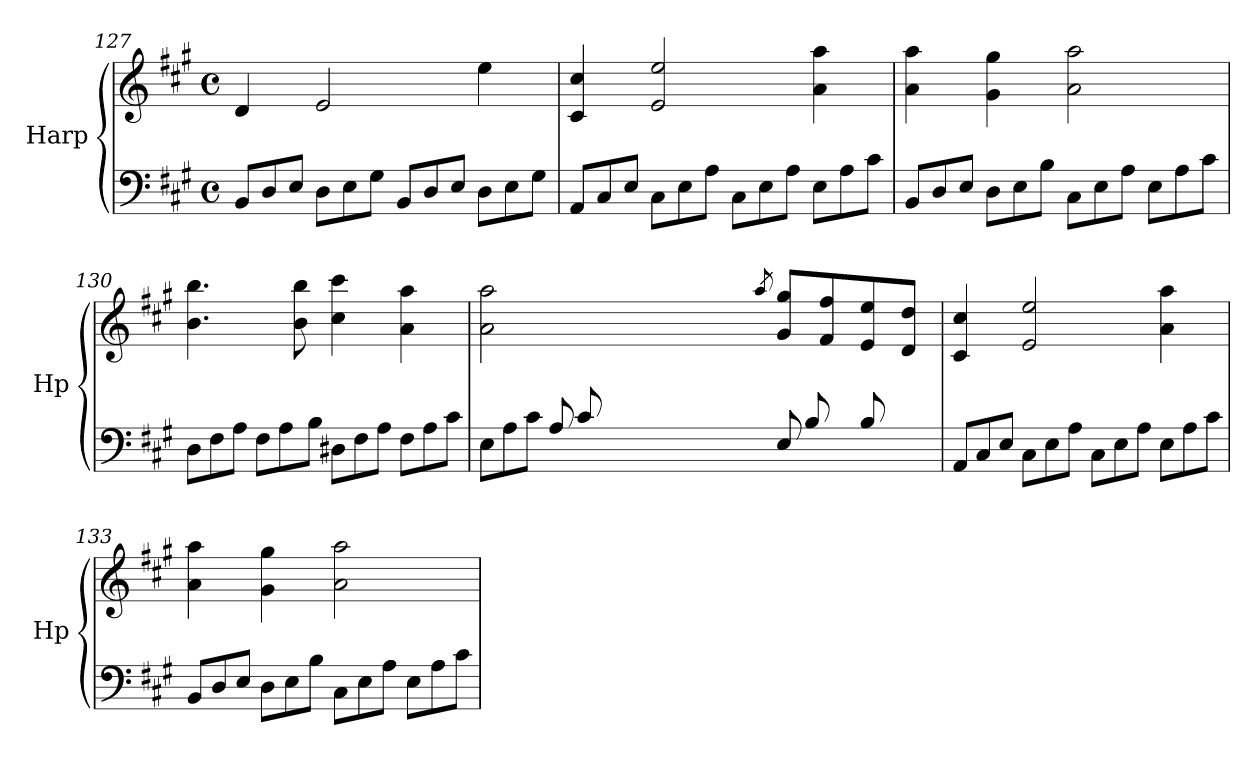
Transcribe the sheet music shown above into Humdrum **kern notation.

**kern	**kern
*part1	*part1
*staff2	*staff1
*I"Harp	*
*I'Hp	*
*clefF4	*clefG2
*k[f#c#g#]	*k[f#c#g#]
*A:	*A:
*M4/4	*M4/4
*met(c)	*met(c)
*Xtuplet	*
=127	=127
12BB/L	4d/
12D/	.
12E/J	.
12D\L	2e/
12E\	.
12G#\J	.
12BB/L	.
12D/	.
12E/J	.
12D\L	4ee\
12E\	.
12G#\J	.
=128	=128
12AA/L	4c#/ 4cc#/
12C#/	.
12E/J	.
12C#\L	2e/ 2ee/
12E\	.
12A\J	.
12C#\L	.
12E\	.
12A\J	.
12E\L	4a\ 4aa\
12A\	.
12c#\J	.
!!LO:LB:g=z
=129	=129
12BB/L	4a\ 4aa\
12D/	.
12E/J	.
12D\L	4g#\ 4gg#\
12E\	.
12B\J	.
12C#\L	2a\ 2aa\
12E\	.
12A\J	.
12E\L	.
12A\	.
12c#\J	.
=130	=130
12D\L	4.b\ 4.bb\
12F#\	.
12A\J	.
12F#\L	.
12A\	.
.	8b\ 8bb\
12B\J	.
12D#X\L	4cc#\ 4ccc#\
12F#\	.
12A\J	.
12F#\L	4a\ 4aa\
12A\	.
12c#\J	.
=131	=131
*	*^
12E\L	2a\ 2aa\	12%5ryy
12A\	.	.
12c#\J	.	.
12A/L	.	.
12c#/	.	.
12ryy	.	12e\J
.	8qaa/	.
12E/L	8g#/ 8gg#/L	6ryy
12B/	.	.
.	8f#/ 8ff#/	.
12ryy	.	12d\J
12B/L	8e/ 8ee/	12ryy
6ryy	.	12d\
.	8d/ 8dd/J	.
.	.	12e\J
*	*v	*v
!!LO:PB:g=z
=132	=132
12AA/L	4c#/ 4cc#/
12C#/	.
12E/J	.
12C#\L	2e/ 2ee/
12E\	.
12A\J	.
12C#\L	.
12E\	.
12A\J	.
12E\L	4a\ 4aa\
12A\	.
12c#\J	.
=133	=133
12BB/L	4a\ 4aa\
12D/	.
12E/J	.
12D\L	4g#\ 4gg#\
12E\	.
12B\J	.
12C#\L	2a\ 2aa\
12E\	.
12A\J	.
12E\L	.
12A\	.
12c#\J	.
=	=
*-	*-
